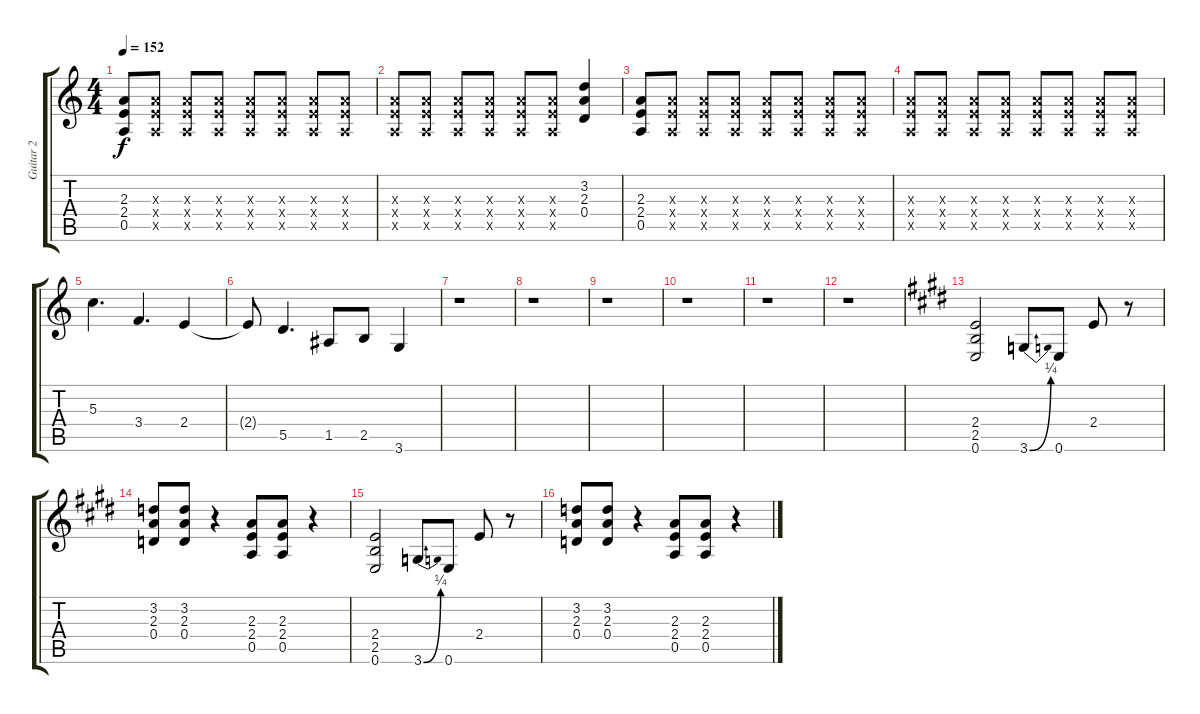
\track ("Guitar 2" "Guitar 2") {instrument overdrivenguitar}
\staff {score tabs}
\tuning (E4 B3 G3 D3 A2 E2) {hide}
\ts (4 4)
\tempo 152
\clef g2
\ks c
(2.3 2.4 0.5).8{dy f} (2.3{x} 2.4{x} 0.5{x}).8 (2.3{x} 2.4{x} 0.5{x}).8 (2.3{x} 2.4{x} 0.5{x}).8 (2.3{x} 2.4{x} 0.5{x}).8 (2.3{x} 2.4{x} 0.5{x}).8 (2.3{x} 2.4{x} 0.5{x}).8 (2.3{x} 2.4{x} 0.5{x}).8 |
(2.3{x} 2.4{x} 0.5{x}).8 (2.3{x} 2.4{x} 0.5{x}).8 (2.3{x} 2.4{x} 0.5{x}).8 (2.3{x} 2.4{x} 0.5{x}).8 (2.3{x} 2.4{x} 0.5{x}).8 (2.3{x} 2.4{x} 0.5{x}).8 (3.2 2.3 0.4).4 |
(2.3 2.4 0.5).8 (2.3{x} 2.4{x} 0.5{x}).8 (2.3{x} 2.4{x} 0.5{x}).8 (2.3{x} 2.4{x} 0.5{x}).8 (2.3{x} 2.4{x} 0.5{x}).8 (2.3{x} 2.4{x} 0.5{x}).8 (2.3{x} 2.4{x} 0.5{x}).8 (2.3{x} 2.4{x} 0.5{x}).8 |
(2.3{x} 2.4{x} 0.5{x}).8 (2.3{x} 2.4{x} 0.5{x}).8 (2.3{x} 2.4{x} 0.5{x}).8 (2.3{x} 2.4{x} 0.5{x}).8 (2.3{x} 2.4{x} 0.5{x}).8 (2.3{x} 2.4{x} 0.5{x}).8 (2.3{x} 2.4{x} 0.5{x}).8 (2.3{x} 2.4{x} 0.5{x}).8 |
5.3.4{d} 3.4.4{d} 2.4.4 |
2.4{t}.8 5.5.4{d} 1.5.8 2.5.8 3.6.4 |
r.1 |
r.1 |
r.1 |
r.1 |
r.1 |
r.1 |
\ks e
(2.4 2.5 0.6).2 3.6{be (bend 0 0 60 1)}.8 0.6.8 2.4.8 r.8 |
(3.2 2.3 0.4).8 (3.2 2.3 0.4).8 r.4 (2.3 2.4 0.5).8 (2.3 2.4 0.5).8 r.4 |
(2.4 2.5 0.6).2 3.6{be (bend 0 0 60 1)}.8 0.6.8 2.4.8 r.8 |
(3.2 2.3 0.4).8 (3.2 2.3 0.4).8 r.4 (2.3 2.4 0.5).8 (2.3 2.4 0.5).8 r.4
